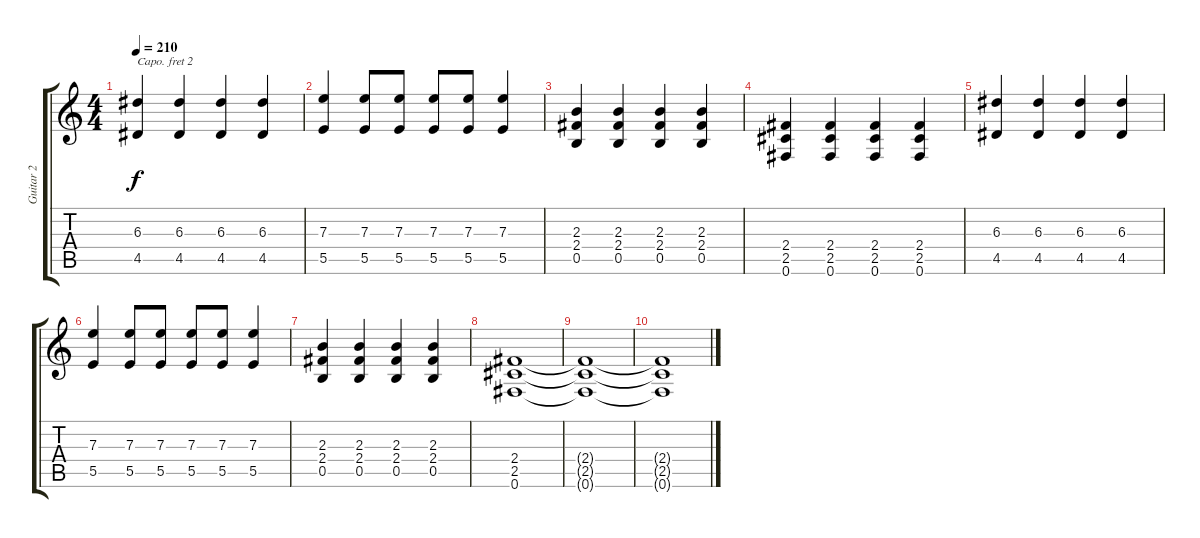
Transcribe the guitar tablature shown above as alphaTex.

\track ("Guitar 2" "Guitar 2") {instrument distortionguitar}
\staff {score tabs}
\capo 2
\tuning (E4 B3 G3 D3 A2 E2) {hide}
\ts (4 4)
\tempo 210
\clef g2
\ks c
(6.3 4.5).4{dy f} (6.3 4.5).4 (6.3 4.5).4 (6.3 4.5).4 |
(7.3 5.5).4 (7.3 5.5).8 (7.3 5.5).8 (7.3 5.5).8 (7.3 5.5).8 (7.3 5.5).4 |
(2.3 2.4 0.5).4 (2.3 2.4 0.5).4 (2.3 2.4 0.5).4 (2.3 2.4 0.5).4 |
(2.4 2.5 0.6).4 (2.4 2.5 0.6).4 (2.4 2.5 0.6).4 (2.4 2.5 0.6).4 |
(6.3 4.5).4 (6.3 4.5).4 (6.3 4.5).4 (6.3 4.5).4 |
(7.3 5.5).4 (7.3 5.5).8 (7.3 5.5).8 (7.3 5.5).8 (7.3 5.5).8 (7.3 5.5).4 |
(2.3 2.4 0.5).4 (2.3 2.4 0.5).4 (2.3 2.4 0.5).4 (2.3 2.4 0.5).4 |
(2.4 2.5 0.6).1 |
(2.4{t} 2.5{t} 0.6{t}).1 |
(2.4{t} 2.5{t} 0.6{t}).1
